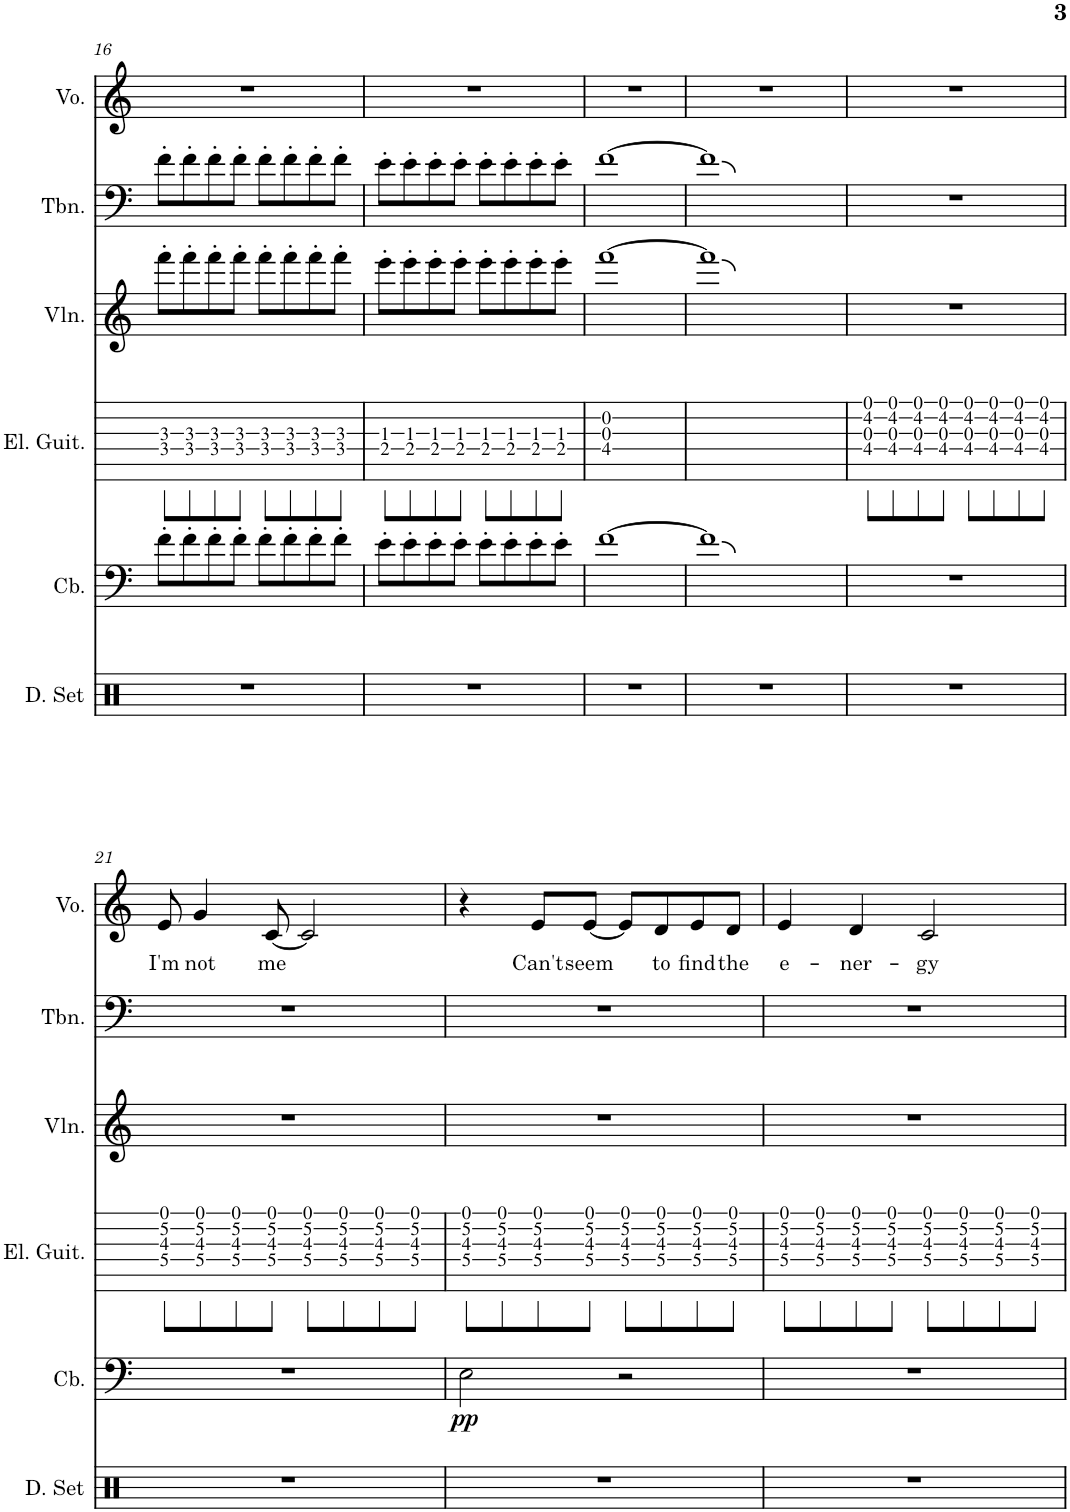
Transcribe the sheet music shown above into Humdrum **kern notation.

**kern	**kern	**dynam	**kern	**kern	**kern	**kern	**text
*part6	*part5	*part5	*part4	*part3	*part2	*part1	*part1
*staff6	*staff5	*staff5	*staff4	*staff3	*staff2	*staff1	*staff1
*I"Drumset	*I"Contrabass	*	*I"Electric Guitar	*I"Violin	*I"Trombone	*I"Voice	*
*I'D. Set	*I'Cb.	*	*I'El. Guit.	*I'Vln.	*I'Tbn.	*I'Vo.	*
!!LO:PB:g=z
*clefX	*clefF4	*	*	*clefG2	*clefF4	*clefG2	*
*	*Trd7c12	*	*	*	*	*	*
*k[]	*k[]	*	*k[]	*k[]	*k[]	*k[]	*
*M4/4	*M4/4	*	*M4/4	*M4/4	*M4/4	*M4/4	*
=16	=16	=16	=16	=16	=16	=16	=16
1r	8f'\L	.	8F\ 8B-\L	8fff'\L	8f'\L	1r	.
.	8f'\	.	8F\ 8B-\	8fff'\	8f'\	.	.
.	8f'\	.	8F\ 8B-\	8fff'\	8f'\	.	.
.	8f'\J	.	8F\ 8B-\J	8fff'\J	8f'\J	.	.
.	8f'\L	.	8F\ 8B-\L	8fff'\L	8f'\L	.	.
.	8f'\	.	8F\ 8B-\	8fff'\	8f'\	.	.
.	8f'\	.	8F\ 8B-\	8fff'\	8f'\	.	.
.	8f'\J	.	8F\ 8B-\J	8fff'\J	8f'\J	.	.
=17	=17	=17	=17	=17	=17	=17	=17
1r	8e'\L	.	8E\ 8G#\L	8eee'\L	8e'\L	1r	.
.	8e'\	.	8E\ 8G#\	8eee'\	8e'\	.	.
.	8e'\	.	8E\ 8G#\	8eee'\	8e'\	.	.
.	8e'\J	.	8E\ 8G#\J	8eee'\J	8e'\J	.	.
.	8e'\L	.	8E\ 8G#\L	8eee'\L	8e'\L	.	.
.	8e'\	.	8E\ 8G#\	8eee'\	8e'\	.	.
.	8e'\	.	8E\ 8G#\	8eee'\	8e'\	.	.
.	8e'\J	.	8E\ 8G#\J	8eee'\J	8e'\J	.	.
=18	=18	=18	=18	=18	=18	=18	=18
1r	[1f	.	1F# 1G 1B	[1fff	[1f	1r	.
=19	=19	=19	=19	=19	=19	=19	=19
1r	1f]	.	8r	1fff]	1f]	1r	.
.	.	.	8r	.	.	.	.
.	.	.	4r	.	.	.	.
.	.	.	2r	.	.	.	.
=20	=20	=20	=20	=20	=20	=20	=20
1r	1r	.	8F#\ 8G\ 8e-\ 8e\L	1r	1r	1r	.
.	.	.	8F#\ 8G\ 8e-\ 8e\	.	.	.	.
.	.	.	8F#\ 8G\ 8e-\ 8e\	.	.	.	.
.	.	.	8F#\ 8G\ 8e-\ 8e\J	.	.	.	.
.	.	.	8F#\ 8G\ 8e-\ 8e\L	.	.	.	.
.	.	.	8F#\ 8G\ 8e-\ 8e\	.	.	.	.
.	.	.	8F#\ 8G\ 8e-\ 8e\	.	.	.	.
.	.	.	8F#\ 8G\ 8e-\ 8e\J	.	.	.	.
!!LO:LB:g=z
=21	=21	=21	=21	=21	=21	=21	=21
!	!	!	!	!	!	!	!LO:LY:b
1r	1r	.	8G\ 8B\ 8e\ 8e\L	1r	1r	8e/	I'm
!	!	!	!	!	!	!	!LO:LY:b
.	.	.	8G\ 8B\ 8e\ 8e\	.	.	4g/	not
.	.	.	8G\ 8B\ 8e\ 8e\	.	.	.	.
!	!	!	!	!	!	!	!LO:LY:b
.	.	.	8G\ 8B\ 8e\ 8e\J	.	.	[8c/	me
.	.	.	8G\ 8B\ 8e\ 8e\L	.	.	2c/]	.
.	.	.	8G\ 8B\ 8e\ 8e\	.	.	.	.
.	.	.	8G\ 8B\ 8e\ 8e\	.	.	.	.
.	.	.	8G\ 8B\ 8e\ 8e\J	.	.	.	.
=22	=22	=22	=22	=22	=22	=22	=22
!	!	!LO:DY:b	!	!	!	!	!
1r	2E\	pp	8G\ 8B\ 8e\ 8e\L	1r	1r	4r	.
.	.	.	8G\ 8B\ 8e\ 8e\	.	.	.	.
!	!	!	!	!	!	!	!LO:LY:b
.	.	.	8G\ 8B\ 8e\ 8e\	.	.	8e/L	Can't
!	!	!	!	!	!	!	!LO:LY:b
.	.	.	8G\ 8B\ 8e\ 8e\J	.	.	[8e/J	seem
.	2r	.	8G\ 8B\ 8e\ 8e\L	.	.	8e/L]	.
!	!	!	!	!	!	!	!LO:LY:b
.	.	.	8G\ 8B\ 8e\ 8e\	.	.	8d/	to
!	!	!	!	!	!	!	!LO:LY:b
.	.	.	8G\ 8B\ 8e\ 8e\	.	.	8e/	find
!	!	!	!	!	!	!	!LO:LY:b
.	.	.	8G\ 8B\ 8e\ 8e\J	.	.	8d/J	the
=23	=23	=23	=23	=23	=23	=23	=23
!	!	!	!	!	!	!	!LO:LY:b
1r	1r	.	8G\ 8B\ 8e\ 8e\L	1r	1r	4e/	e-
.	.	.	8G\ 8B\ 8e\ 8e\	.	.	.	.
!	!	!	!	!	!	!	!LO:LY:b
.	.	.	8G\ 8B\ 8e\ 8e\	.	.	4d/	-ner-
.	.	.	8G\ 8B\ 8e\ 8e\J	.	.	.	.
!	!	!	!	!	!	!	!LO:LY:b
.	.	.	8G\ 8B\ 8e\ 8e\L	.	.	2c/	-gy
.	.	.	8G\ 8B\ 8e\ 8e\	.	.	.	.
.	.	.	8G\ 8B\ 8e\ 8e\	.	.	.	.
.	.	.	8G\ 8B\ 8e\ 8e\J	.	.	.	.
=	=	=	=	=	=	=	=
*-	*-	*-	*-	*-	*-	*-	*-
